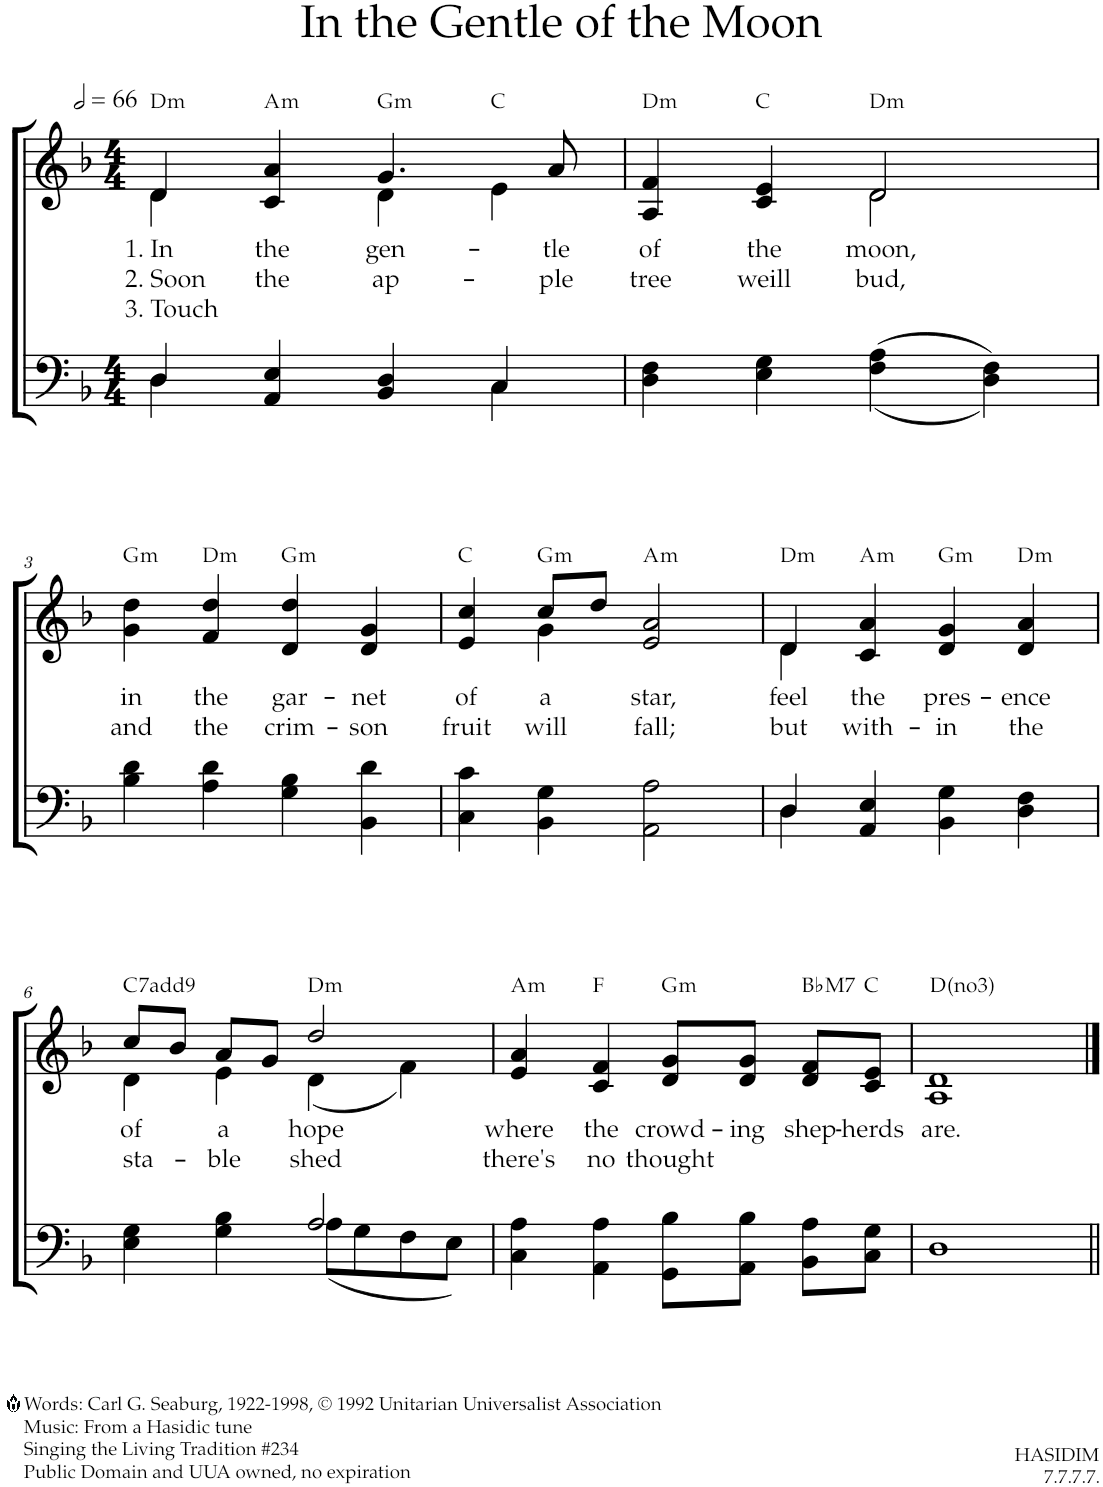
**kern	**kern	**text	**text	**text	**harte
*part2	*part1	*part1	*part1	*part1	*part1
*staff2	*staff1	*staff1	*staff1	*staff1	*
*I"Piano	*I"Piano	*	*	*	*
*I'Pno	*I'Pno	*	*	*	*
*clefF4	*clefG2	*	*	*	*
*k[b-]	*k[b-]	*	*	*	*
*M4/4	*M4/4	*	*	*	*
*MM132	*MM132	*	*	*	*
=1	=1	=1	=1	=1	=1
*^	*	*	*	*	*
!	!	!	!LO:LY:b	!LO:LY:b	!LO:LY:b	!LO:H:kt=m
*	*	*^	*	*	*	*
4D/	4D\	4d/	4d\	1. In	2. Soon	3. Touch	D:min
!	!	!	!	!LO:LY:b	!LO:LY:b	!	!LO:H:kt=m
4AA/ 4E/	2ryy	4c/ 4a/	4ryy	the	the	.	A:min
!	!	!	!	!LO:LY:b	!LO:LY:b	!	!LO:H:kt=m
4BB-/ 4D/	.	4.g/	4d\	gen-	ap-	.	G:min
4C/	4C\	.	4e\	.	.	.	C:maj
!	!	!	!	!LO:LY:b	!LO:LY:b	!	!
.	.	8a/	.	-tle	-ple	.	.
*v	*v	*	*	*	*	*	*
=2	=2	=2	=2	=2	=2	=2
!	!	!	!LO:LY:b	!LO:LY:b	!	!LO:H:kt=m
4D\ 4F\	4A/ 4f/	2ryy	of	tree	.	D:min
!	!	!	!LO:LY:b	!LO:LY:b	!	!
4E\ 4G\	4c/ 4e/	.	the	weill	.	C:maj
!	!	!	!LO:LY:b	!LO:LY:b	!	!LO:H:kt=m
(<(4F\ 4A\	2d/	2d\	moon,	bud,	.	D:min
4D\ 4F\))	.	.	.	.	.	.
*	*v	*v	*	*	*	*
!!LO:LB:g=z
=3	=3	=3	=3	=3	=3
!	!	!LO:LY:b	!LO:LY:b	!	!
4B-\ 4d\	4g\ 4dd\	in	and	.	.
!	!	!LO:LY:b	!LO:LY:b	!	!
4A\ 4d\	4f/ 4dd/	the	the	.	.
!	!	!LO:LY:b	!LO:LY:b	!	!
4G\ 4B-\	4d/ 4dd/	gar-	crim-	.	.
!	!	!LO:LY:b	!LO:LY:b	!	!
4BB-\ 4d\	4d/ 4g/	-net	-son	.	.
=4	=4	=4	=4	=4	=4
*^	*	*	*	*	*
!	!	!	!LO:LY:b	!LO:LY:b	!	!
*	*	*^	*	*	*	*
4C\ 4c\	4ryy	4e/ 4cc/	4ryy	of	fruit	.	C:maj
!	!	!	!	!LO:LY:b	!LO:LY:b	!	!LO:H:kt=m
4G\	4BB-\	8cc/L	4g\	a	will	.	G:min
.	.	8dd/J	.	.	.	.	.
!	!	!	!	!LO:LY:b	!LO:LY:b	!	!LO:H:kt=m
2AA\ 2A\	2ryy	2e/ 2a/	2ryy	star,	fall;	.	A:min
=5	=5	=5	=5	=5	=5	=5	=5
!	!	!	!	!LO:LY:b	!LO:LY:b	!	!LO:H:kt=m
4D/	4D\	4d/	4d\	feel	but	.	D:min
!	!	!	!	!LO:LY:b	!LO:LY:b	!	!LO:H:kt=m
4AA/ 4E/	2.ryy	4c/ 4a/	2.ryy	the	with-	.	A:min
!	!	!	!	!LO:LY:b	!LO:LY:b	!	!LO:H:kt=m
4BB-\ 4G\	.	4d/ 4g/	.	pres-	-in	.	G:min
!	!	!	!	!LO:LY:b	!LO:LY:b	!	!LO:H:kt=m
4D\ 4F\	.	4d/ 4a/	.	-ence	the	.	D:min
!!LO:LB:g=z	!!
=6	=6	=6	=6	=6	=6	=6	=6
!	!	!	!	!LO:LY:b	!LO:LY:b	!	!LO:H:kt=7
4E\ 4G\	2ryy	8cc/L	4d\	of	sta-	.	C:7(9)
.	.	8b-/J	.	.	.	.	.
!	!	!	!	!LO:LY:b	!LO:LY:b	!	!
4G\ 4B-\	.	8a/L	4e\	a	-ble	.	.
.	.	8g/J	.	.	.	.	.
!	!	!	!	!LO:LY:b	!LO:LY:b	!	!LO:H:kt=m
2A/	(8A\L	2dd/	(4d\	hope	shed	.	D:min
.	8G\)	.	.	.	.	.	.
.	8F\	.	4f\)	.	.	.	.
.	8E\J	.	.	.	.	.	.
*	*	*v	*v	*	*	*	*
=7	=7	=7	=7	=7	=7	=7
!	!	!	!LO:LY:b	!LO:LY:b	!	!
*v	*v	*	*	*	*	*
4C\ 4A\	4e/ 4a/	where	there's	.	.
!	!	!LO:LY:b	!LO:LY:b	!	!
4AA\ 4A\	4c/ 4f/	the	no	.	.
!	!	!LO:LY:b	!LO:LY:b	!	!
8GG\ 8B-\L	8d/ 8g/L	crowd-	thought	.	.
!	!	!LO:LY:b	!	!	!
8AA\ 8B-\J	8d/ 8g/J	-ing	.	.	.
!	!	!LO:LY:b	!	!	!
8BB-\ 8A\L	8d/ 8f/L	shep-	.	.	.
!	!	!LO:LY:b	!	!	!
8C\ 8G\J	8c/ 8e/J	-herds	.	.	.
=8	=8	=8	=8	=8	=8
!	!	!LO:LY:b	!	!	!
*	*^	*	*	*	*
1D	1d	1A	are.	.	.	D:maj(*3)
*	*v	*v	*	*	*	*
==	==	==	==	==	==
*-	*-	*-	*-	*-	*-
